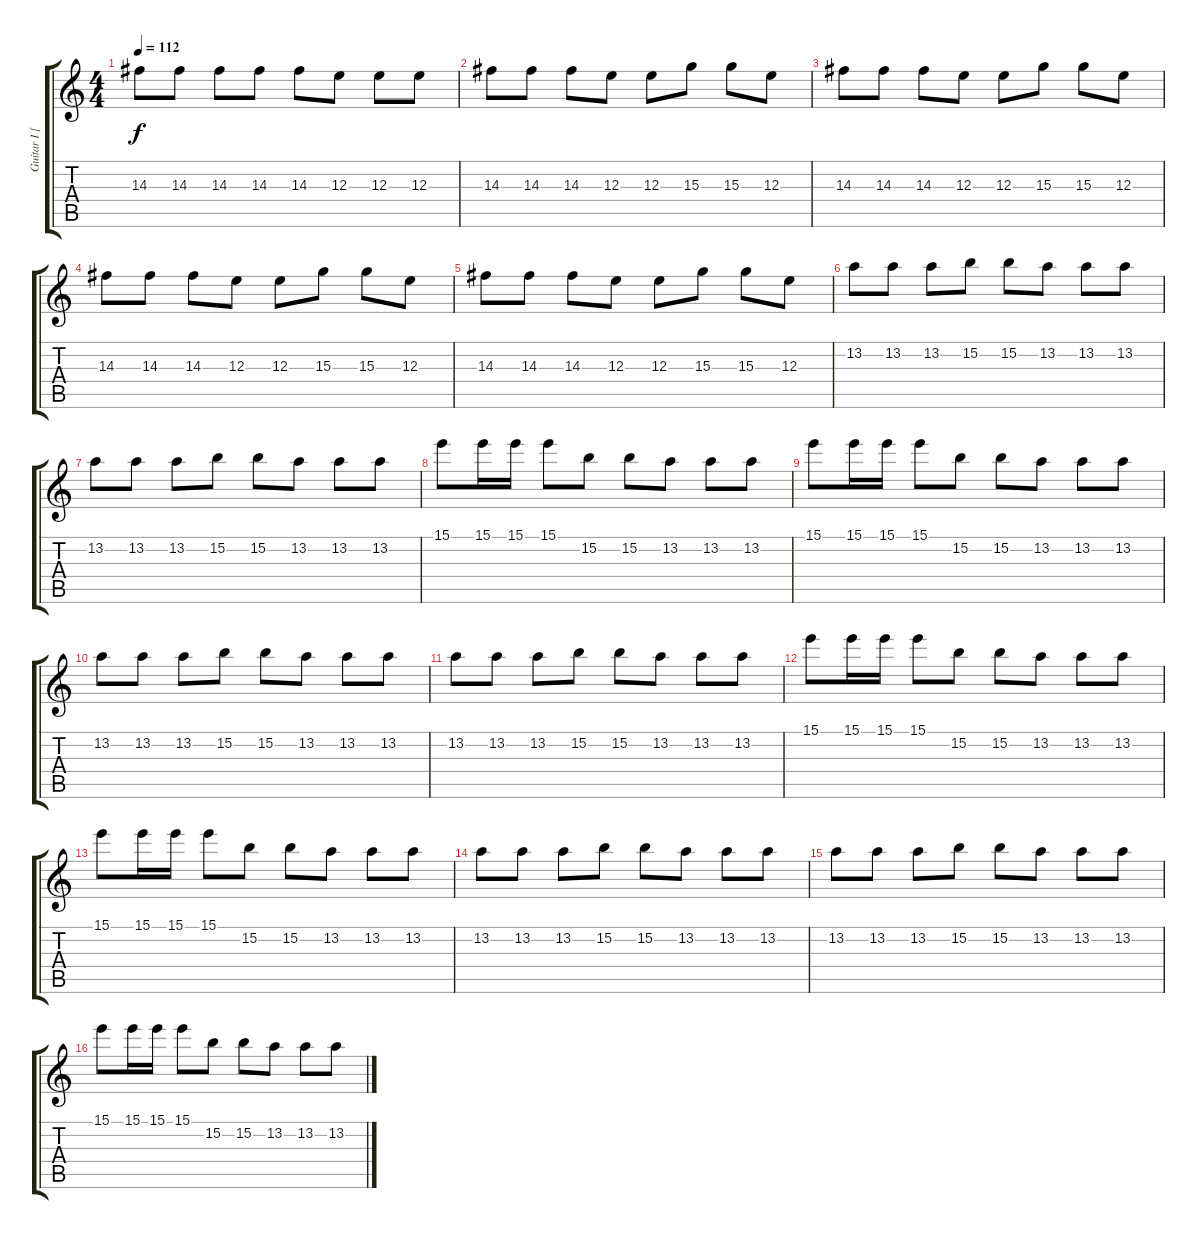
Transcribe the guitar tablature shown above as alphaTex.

\track ("Guitar I [Aaron Turner]" "Guitar I [") {instrument distortionguitar}
\staff {score tabs}
\tuning (Db4 Ab3 E3 B2 Gb2 B1) {hide}
\ts (4 4)
\tempo 112
\clef g2
\ks c
14.3.8{dy f} 14.3.8 14.3.8 14.3.8 14.3.8 12.3.8 12.3.8 12.3.8 |
14.3.8{volume 16 instrument distortionguitar} 14.3.8 14.3.8 12.3.8 12.3.8 15.3.8 15.3.8 12.3.8 |
14.3.8 14.3.8 14.3.8 12.3.8 12.3.8 15.3.8 15.3.8 12.3.8 |
14.3.8 14.3.8 14.3.8 12.3.8 12.3.8 15.3.8 15.3.8 12.3.8 |
14.3.8 14.3.8 14.3.8 12.3.8 12.3.8 15.3.8 15.3.8 12.3.8 |
13.2.8{volume 13} 13.2.8 13.2.8 15.2.8 15.2.8 13.2.8 13.2.8 13.2.8 |
13.2.8 13.2.8 13.2.8 15.2.8 15.2.8 13.2.8 13.2.8 13.2.8 |
15.1.8 15.1.16 15.1.16 15.1.8 15.2.8 15.2.8 13.2.8 13.2.8 13.2.8 |
15.1.8 15.1.16 15.1.16 15.1.8 15.2.8 15.2.8 13.2.8 13.2.8 13.2.8 |
13.2.8 13.2.8 13.2.8 15.2.8 15.2.8 13.2.8 13.2.8 13.2.8 |
13.2.8 13.2.8 13.2.8 15.2.8 15.2.8 13.2.8 13.2.8 13.2.8 |
15.1.8 15.1.16 15.1.16 15.1.8 15.2.8 15.2.8 13.2.8 13.2.8 13.2.8 |
15.1.8 15.1.16 15.1.16 15.1.8 15.2.8 15.2.8 13.2.8 13.2.8 13.2.8 |
13.2.8{volume 13} 13.2.8 13.2.8 15.2.8 15.2.8 13.2.8 13.2.8 13.2.8 |
13.2.8 13.2.8 13.2.8 15.2.8 15.2.8 13.2.8 13.2.8 13.2.8 |
15.1.8 15.1.16 15.1.16 15.1.8 15.2.8 15.2.8 13.2.8 13.2.8 13.2.8
